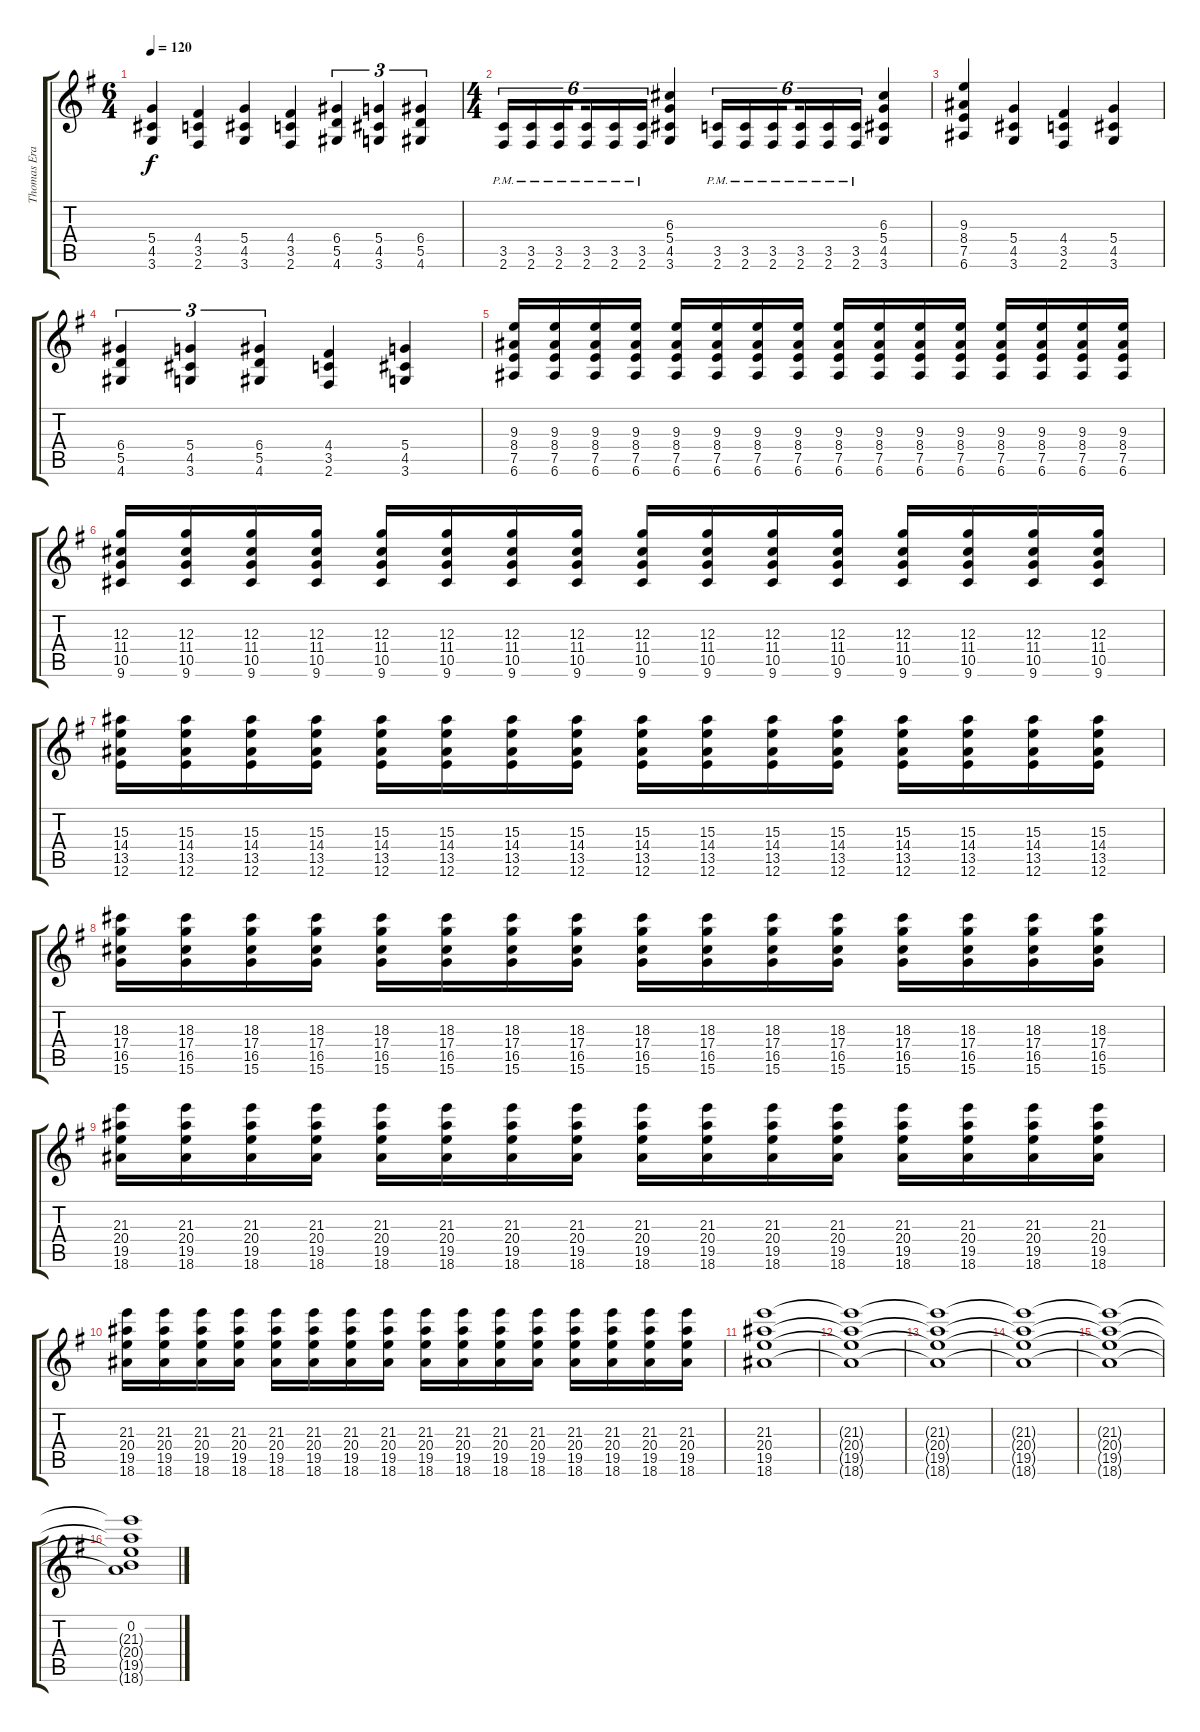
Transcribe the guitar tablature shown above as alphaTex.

\track ("Thomas Erak" "Thomas Era") {instrument overdrivenguitar}
\staff {score tabs}
\tuning (E4 B3 G3 D3 A2 E2) {hide}
\ts (6 4)
\tempo 120
\clef g2
\ks g
(5.4 4.5 3.6).4{dy f} (4.4 3.5 2.6).4 (5.4 4.5 3.6).4 (4.4 3.5 2.6).4 (6.4 5.5 4.6).4{tu (3 2)} (5.4 4.5 3.6).4{tu (3 2)} (6.4 5.5 4.6).4{tu (3 2)} |
\ts (4 4)
(3.5{pm} 2.6{pm}).16{tu (6 4)} (3.5{pm} 2.6{pm}).16{tu (6 4)} (3.5{pm} 2.6{pm}).16{tu (6 4) beam splitsecondary} (3.5{pm} 2.6{pm}).16{tu (6 4)} (3.5{pm} 2.6{pm}).16{tu (6 4)} (3.5{pm} 2.6{pm}).16{tu (6 4)} (6.3 5.4 4.5 3.6).4 (3.5{pm} 2.6{pm}).16{tu (6 4)} (3.5{pm} 2.6{pm}).16{tu (6 4)} (3.5{pm} 2.6{pm}).16{tu (6 4) beam splitsecondary} (3.5{pm} 2.6{pm}).16{tu (6 4)} (3.5{pm} 2.6{pm}).16{tu (6 4)} (3.5{pm} 2.6{pm}).16{tu (6 4)} (6.3 5.4 4.5 3.6).4 |
(9.3 8.4 7.5 6.6).4 (5.4 4.5 3.6).4 (4.4 3.5 2.6).4 (5.4 4.5 3.6).4 |
(6.4 5.5 4.6).4{tu (3 2)} (5.4 4.5 3.6).4{tu (3 2)} (6.4 5.5 4.6).4{tu (3 2)} (4.4 3.5 2.6).4 (5.4 4.5 3.6).4 |
(9.3 8.4 7.5 6.6).16 (9.3 8.4 7.5 6.6).16 (9.3 8.4 7.5 6.6).16 (9.3 8.4 7.5 6.6).16 (9.3 8.4 7.5 6.6).16 (9.3 8.4 7.5 6.6).16 (9.3 8.4 7.5 6.6).16 (9.3 8.4 7.5 6.6).16 (9.3 8.4 7.5 6.6).16 (9.3 8.4 7.5 6.6).16 (9.3 8.4 7.5 6.6).16 (9.3 8.4 7.5 6.6).16 (9.3 8.4 7.5 6.6).16 (9.3 8.4 7.5 6.6).16 (9.3 8.4 7.5 6.6).16 (9.3 8.4 7.5 6.6).16 |
(12.3 11.4 10.5 9.6).16 (12.3 11.4 10.5 9.6).16 (12.3 11.4 10.5 9.6).16 (12.3 11.4 10.5 9.6).16 (12.3 11.4 10.5 9.6).16 (12.3 11.4 10.5 9.6).16 (12.3 11.4 10.5 9.6).16 (12.3 11.4 10.5 9.6).16 (12.3 11.4 10.5 9.6).16 (12.3 11.4 10.5 9.6).16 (12.3 11.4 10.5 9.6).16 (12.3 11.4 10.5 9.6).16 (12.3 11.4 10.5 9.6).16 (12.3 11.4 10.5 9.6).16 (12.3 11.4 10.5 9.6).16 (12.3 11.4 10.5 9.6).16 |
(15.3 14.4 13.5 12.6).16 (15.3 14.4 13.5 12.6).16 (15.3 14.4 13.5 12.6).16 (15.3 14.4 13.5 12.6).16 (15.3 14.4 13.5 12.6).16 (15.3 14.4 13.5 12.6).16 (15.3 14.4 13.5 12.6).16 (15.3 14.4 13.5 12.6).16 (15.3 14.4 13.5 12.6).16 (15.3 14.4 13.5 12.6).16 (15.3 14.4 13.5 12.6).16 (15.3 14.4 13.5 12.6).16 (15.3 14.4 13.5 12.6).16 (15.3 14.4 13.5 12.6).16 (15.3 14.4 13.5 12.6).16 (15.3 14.4 13.5 12.6).16 |
(18.3 17.4 16.5 15.6).16 (18.3 17.4 16.5 15.6).16 (18.3 17.4 16.5 15.6).16 (18.3 17.4 16.5 15.6).16 (18.3 17.4 16.5 15.6).16 (18.3 17.4 16.5 15.6).16 (18.3 17.4 16.5 15.6).16 (18.3 17.4 16.5 15.6).16 (18.3 17.4 16.5 15.6).16 (18.3 17.4 16.5 15.6).16 (18.3 17.4 16.5 15.6).16 (18.3 17.4 16.5 15.6).16 (18.3 17.4 16.5 15.6).16 (18.3 17.4 16.5 15.6).16 (18.3 17.4 16.5 15.6).16 (18.3 17.4 16.5 15.6).16 |
(21.3 20.4 19.5 18.6).16 (21.3 20.4 19.5 18.6).16 (21.3 20.4 19.5 18.6).16 (21.3 20.4 19.5 18.6).16 (21.3 20.4 19.5 18.6).16 (21.3 20.4 19.5 18.6).16 (21.3 20.4 19.5 18.6).16 (21.3 20.4 19.5 18.6).16 (21.3 20.4 19.5 18.6).16 (21.3 20.4 19.5 18.6).16 (21.3 20.4 19.5 18.6).16 (21.3 20.4 19.5 18.6).16 (21.3 20.4 19.5 18.6).16 (21.3 20.4 19.5 18.6).16 (21.3 20.4 19.5 18.6).16 (21.3 20.4 19.5 18.6).16 |
(21.3 20.4 19.5 18.6).16 (21.3 20.4 19.5 18.6).16 (21.3 20.4 19.5 18.6).16 (21.3 20.4 19.5 18.6).16 (21.3 20.4 19.5 18.6).16 (21.3 20.4 19.5 18.6).16 (21.3 20.4 19.5 18.6).16 (21.3 20.4 19.5 18.6).16 (21.3 20.4 19.5 18.6).16 (21.3 20.4 19.5 18.6).16 (21.3 20.4 19.5 18.6).16 (21.3 20.4 19.5 18.6).16 (21.3 20.4 19.5 18.6).16 (21.3 20.4 19.5 18.6).16 (21.3 20.4 19.5 18.6).16 (21.3 20.4 19.5 18.6).16 |
(21.3 20.4 19.5 18.6).1 |
(21.3{t} 20.4{t} 19.5{t} 18.6{t}).1 |
(21.3{t} 20.4{t} 19.5{t} 18.6{t}).1 |
(21.3{t} 20.4{t} 19.5{t} 18.6{t}).1 |
(21.3{t} 20.4{t} 19.5{t} 18.6{t}).1 |
(0.2 21.3{t} 20.4{t} 19.5{t} 18.6{t}).1
